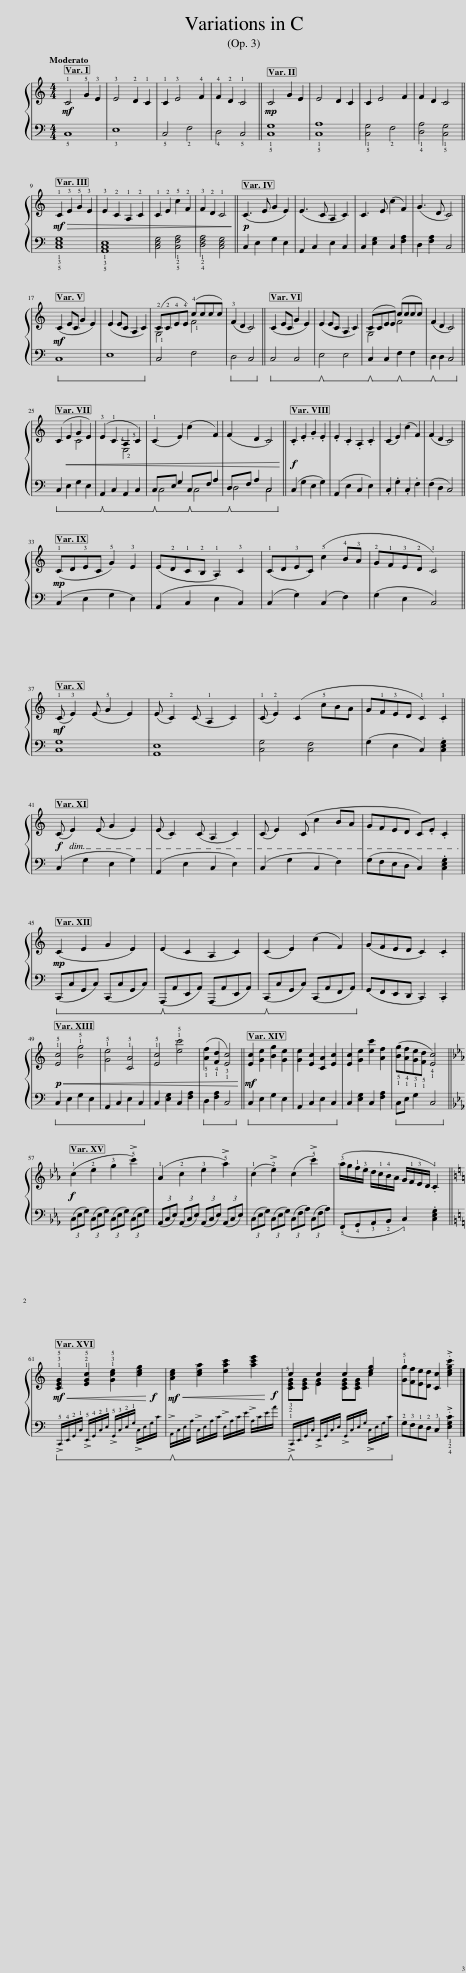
X:1
%%score { ( 1 3 ) | ( 2 4 ) }
L:1/8
Q:1/4=120
M:4/4
I:linebreak $
K:C
V:1 treble
V:3 treble
V:2 bass
V:4 bass
V:1
!mf! !1!C4 !5!G2 !3!E2 | !3!E4 !2!D2 !1!C2 | !1!C2 !3!E4 !4!F2 | !4!F2 !2!D2 !1!C4 ||!mp! C4 G2 E2 | %5
 E4 D2 C2 | C2 E4 F2 | F2 D2 C4 ||$!mf! !1!C2!>(! !3!E2 !5!G2 !3!E2 | !3!E2 !2!C2 !1!A,2 !2!C2 | %10
 !1!C2 !2!E2 !5!c2 !2!F2 | !3!F2 !2!D2 !1!C4!>)! ||!p! (C3 E G2 E2) | (E3 C A,2 C2) | C3 E (c2 F2) | %15
 (G3 D C4) ||$!mf! (C2 EC G2 E2) | (E2 EC A,2 C2) | (!2!C!2!C!4!E!4!E) (!4!cccc) | (!3!F2 D2 C4) || %20
 (C2 EC G2 E2) | (E2 EC A,2 C2) | (CCEE) (cccc) | (F2 D2 C4) ||$ (C2!<(! E2 G2 E2) | %25
 (!3!E2 !1!C2 !4!A,2 !5!C2) | (!1!C2 E2) (c2 F2) | (F2 D2 C4)!<)! ||!f! .C2 .E2 .G2 .E2 | .E2 .C2 .A,2 .C2 | %30
 (C2 E2) (c2 F2) | (F2 D2 C4) ||$!mp! (!1!CD!3!EC !5!G2) !3!E2 | (E!2!D!1!C!2!B, !1!A,2) !3!C2 | (!1!CD!3!EC) (!5!c2 !4!B!3!A | %35
 !2!G!1!F!3!E!2!D !1!C4) ||$!mf! (!1!C !3!E2) (E !5!G2 E2) | (E !2!C2) (C !1!A,2 C2) | (!1!C !2!E2) (C2 !5!cBA | G!1!F!3!ED !1!C2) .!1!C2 ||$ %40
!f! (C E2) (E G2 E2) | (E C2) (C A,2 C2) | (C E2) (C c2 BA | GFED C).E .C2 ||$!mp! (C2 E2 G2 E2) | %45
 (E2 C2 A,2 C2) | (C2 E2) (c2 F2) | (GFED C2) .C2 ||$!p!!<(! !1!!5![Ec]4 !1!!5![Bg]4 | !1!!5![Ge]4 !1!!5![CA]4 | %50
 !1!!5![Ec]4 !1!!5![ec']4 | (!1!!5![Af]2 !1!!4![Fd]2 !1!!3![Ec]4)!<)! ||!mf! [Ec]2 [Ge]2 [Bg]2 [Ge]2 | [Ge]2 [Ec]2 [CA]2 [Ec]2 | [Ec]2 [Ge]2 [ec']2 [Af]2 | %55
 (!1!!5![Bg]!1!!4![Af]!1!!3![Ge]!1!!5![Fd] !1!!4![Ec]4) ||$[K:Eb]!f! (!1!c2 !2!e2 !3!g2 !>!!5!c'2) | (!1!A2 !2!c2 !3!e2 !>!!5!a2) | (!1!c2 !>!!2!e2) (c2 !>!!5!c'2) | (!3!a/g/!1!f/!3!e/ d/!1!c/!4!B/A/ G/!1!F/!3!E/D/ .!1!C2) ||$ %60
[K:C]!mf!!<(! !1!!3!!5![CEG]2 !1!!2!!5![EGc]2 !1!!3!!5![Gce]2!<)! [ceg]2!f! |!mf! [Ace]2!<(! [cea]2 [eac']2 [ac'e']2!<)!!f! | !1!!2!!3![CEG][CEG] [EG]2 [CEG][CEG] [eg]2 | !1!!5![Gg][Ff][Ee][Dd] [Cc]2 .[cegc']2 |] %64
V:2
 !5!C,8 | !3!E,8 | !5!C,4 !2!F,4 | !4!D,4 !5!C,4 || !5!!1![C,G,]8 | %5
 !5!!1![C,A,]8 | !5!!1![C,G,]4 !2!F,4 | !4!!1![D,A,]4 !5!!1![C,G,]4 ||$ !5!!3!!1![C,E,G,]8 | !5!!3!!1![A,,C,E,]8 | %10
 [C,E,G,]4 !5!!2!!1![C,F,A,]4 | !4!!2!!1![D,F,A,]4 [C,E,G,]4 || C,2 E,2 G,2 E,2 | A,,2 C,2 E,2 C,2 | C,2 [E,G,]2 C,2 [F,A,]2 | %15
 D,2 [F,A,]2 C,4 ||$!ped! C,8 | E,8!ped-up! | C,4 F,4 |!ped! D,4 C,4!ped-up! || %20
!ped! C,4 C,4 |!ped! E,4!ped-up! E,4 |!ped! C,2!ped-up! C,2!ped! F,2!ped-up! F,2 |!ped! D,2!ped-up! D,2 C,4 ||$!ped! C,2 E,2 G,2 E,2!ped-up! | %25
!ped! A,,2!ped-up! C,2 A,,2 C,2 |!ped! C,!ped-up!E, G,2!ped! C,!ped-up!F, A,2 |!ped! D,!ped-up!F, A,2 C,4 || (C,2 G,2 E,2 G,2) | (A,,2 E,2 C,2 E,2) | %30
 .C,2 .G,2 .C,2 .F,2 | (F,2 D,2 C,4) ||$ (C,2 E,2 G,2 E,2) | (A,,2 C,2 E,2 C,2) | (C,2 G,2) (C,2 F,2) | %35
 (G,2 E,2 C,4) ||$ [C,G,]8 | [A,,E,]8 | [C,G,]4 [C,F,]4 | (G,2 E,2 C,2) .[C,E,G,]2 ||$ %40
 (C,2 G,2 E,2 G,2) | (A,,2 E,2 C,2 E,2) | (C,2 G,2 C,2 F,2) | (G,F,E,D, C,2) .[C,E,G,]2 ||$!ped! (C,,C,G,,C,) (C,,C,G,,C,)!ped-up! | %45
!ped! (A,,,!ped-up!A,,E,,A,,) (A,,,A,,E,,A,,) |!ped! (C,,!ped-up!C,G,,C,) (C,,A,,F,,A,,) | (G,,F,,E,,D,, C,,2) .C,,2 ||$!ped! C,2 E,2 G,2 E,2!ped-up! | A,,2 C,2 E,2 C,2 | %50
 C,2 [E,G,]2 C,2 [F,A,]2 |!ped! D,2 [F,A,]2 C,4!ped-up! ||!ped! C,2 E,2 G,2 E,2!ped-up! | A,,2 C,2 E,2 C,2 | C,2 [E,G,]2 C,2 [F,A,]2 | %55
!ped! C,E, G,2 C,4!ped-up! ||$[K:Eb] (3(C,E,G,) (3(C,E,G,) (3(C,E,G,) (3(C,E,G,) | (3(A,,C,E,) (3(A,,C,E,) (3(A,,C,E,) (3(A,,C,E,) | (3(C,E,G,) (3(C,E,G,) (3(C,F,A,) (3(C,F,A,) | (!5!F,,!4!G,,!3!A,,!2!B,, !1!C,2) .[C,E,G,]2 ||$ %60
[K:C]!ped! !>!!5!C,,/!4!E,,/!2!G,,/!1!C,/ !>!!5!E,,/!4!G,,/!2!C,/!1!E,/ !>!!5!G,,/!3!C,/!2!E,/!1!G,/ !>!C,/E,/G,/C/!ped-up! |!ped! !>!A,,/!ped-up!C,/E,/A,/ !>!C,/E,/A,/C/ !>!E,/A,/C/E/ !>!A,/C/E/A/ |!ped! !>!C,,/!ped-up!E,,/G,,/C,/ !>!E,,/G,,/C,/E,/ !>!G,,/C,/E,/G,/ !>!C,/E,/G,/C/ | !2!G,!3!F,!1!E,!2!D, !3!C,2 .!4!!2!!1![E,G,C]2 |] %64
V:3
 x8 | x8 | x8 | x8 || x8 | %5
 x8 | x8 | x8 ||$ x8 | x8 | %10
 x8 | x8 || x8 | x8 | x8 | %15
 x8 ||$ x8 | x8 | !1!G,4 !1!F4 | x8 || %20
 x8 | x8 | G,4 F4 | x8 ||$ x4 C4 | %25
 x4 !2!E,4 | x8 | x8 || x8 | x8 | %30
 x8 | x8 ||$ x8 | x8 | x8 | %35
 x8 ||$ x8 | x8 | x8 | x8 ||$ %40
 x8 | x8 | x8 | x8 ||$ x8 | %45
 x8 | x8 | x8 ||$ x8 | x8 | %50
 x8 | x8 || x8 | x8 | x8 | %55
 x8 ||$[K:Eb] x8 | x8 | x8 | x8 ||$ %60
[K:C] x8 | x8 | !5!c2 c2 c2 c2 | x8 |] %64
V:4
 x8 | x8 | x8 | x8 || x8 | %5
 x8 | x8 | x8 ||$ x8 | x8 | %10
 x8 | x8 || x8 | x8 | x8 | %15
 x8 ||$ x8 | x8 | x8 | x8 || %20
 x8 | x8 | x8 | x8 ||$ x8 | %25
 x8 | C,4 C,4 | D,4 C,4 || x8 | x8 | %30
 x8 | x8 ||$ x8 | x8 | x8 | %35
 x8 ||$ x8 | x8 | x8 | x8 ||$ %40
 x8 | x8 | x8 | x8 ||$ x8 | %45
 x8 | x8 | x8 ||$ x8 | x8 | %50
 x8 | x8 || x8 | x8 | x8 | %55
 x8 ||$[K:Eb] x8 | x8 | x8 | x8 ||$ %60
[K:C] x8 | x8 | x8 | x8 |] %64
